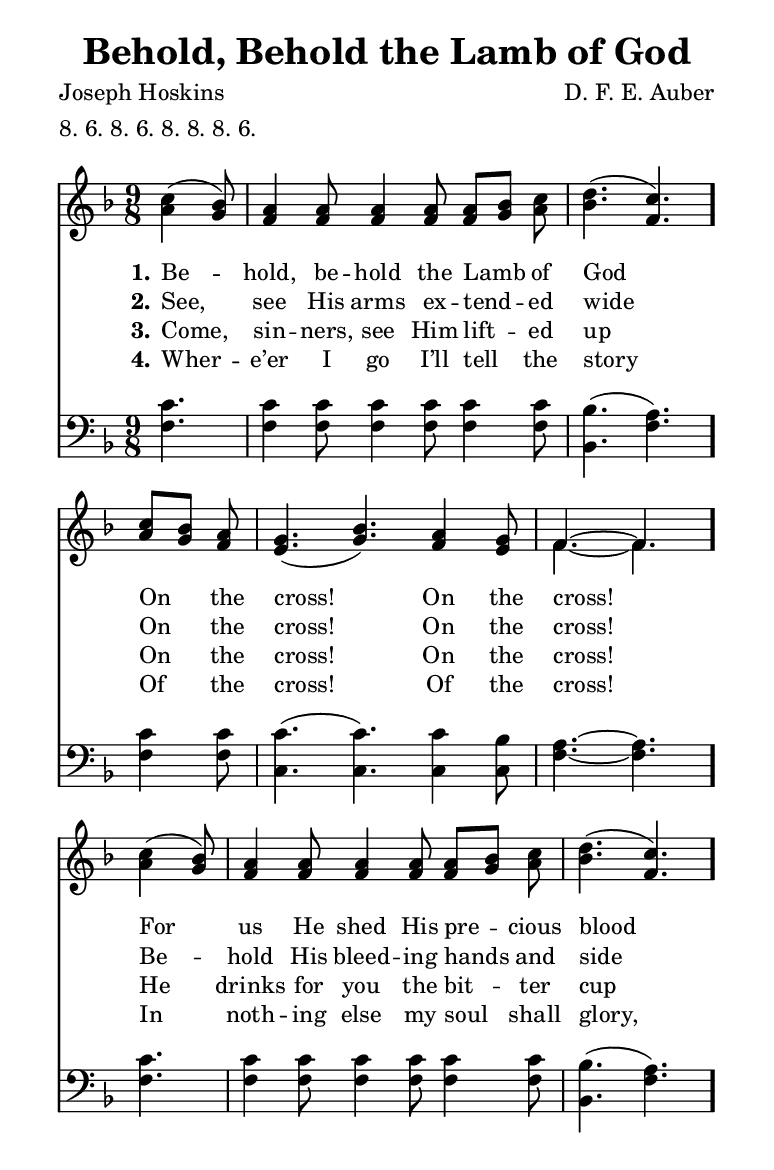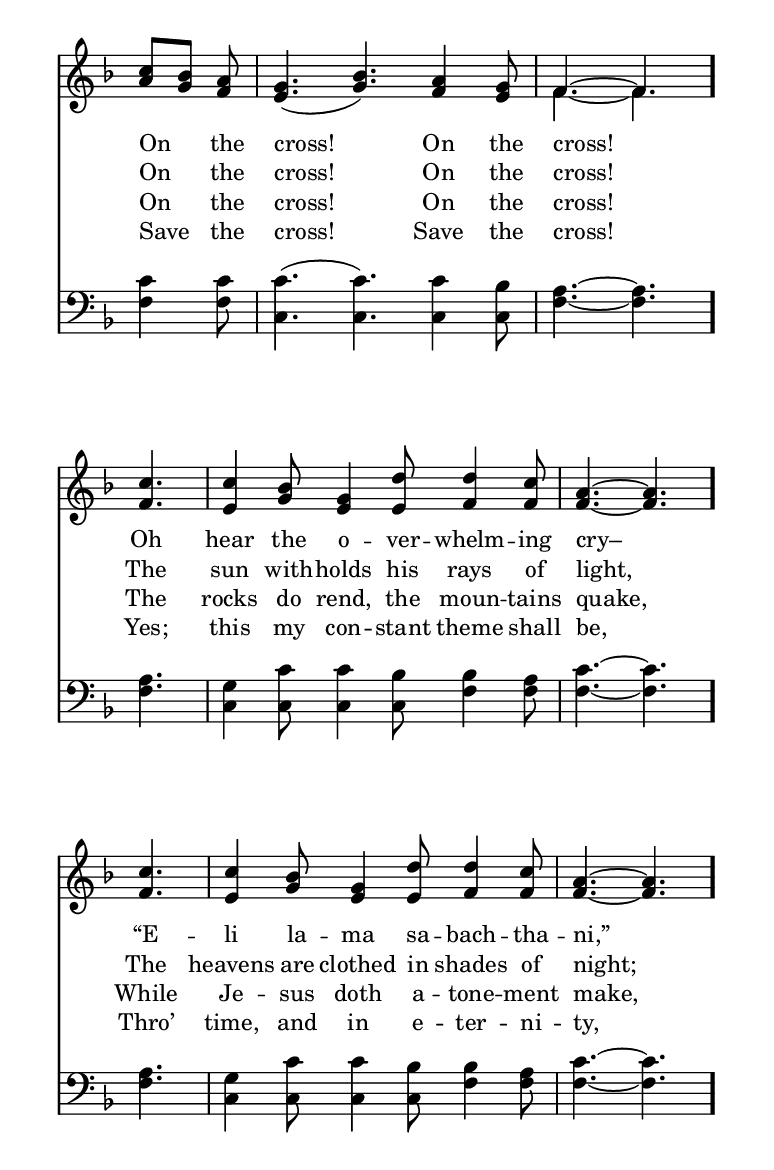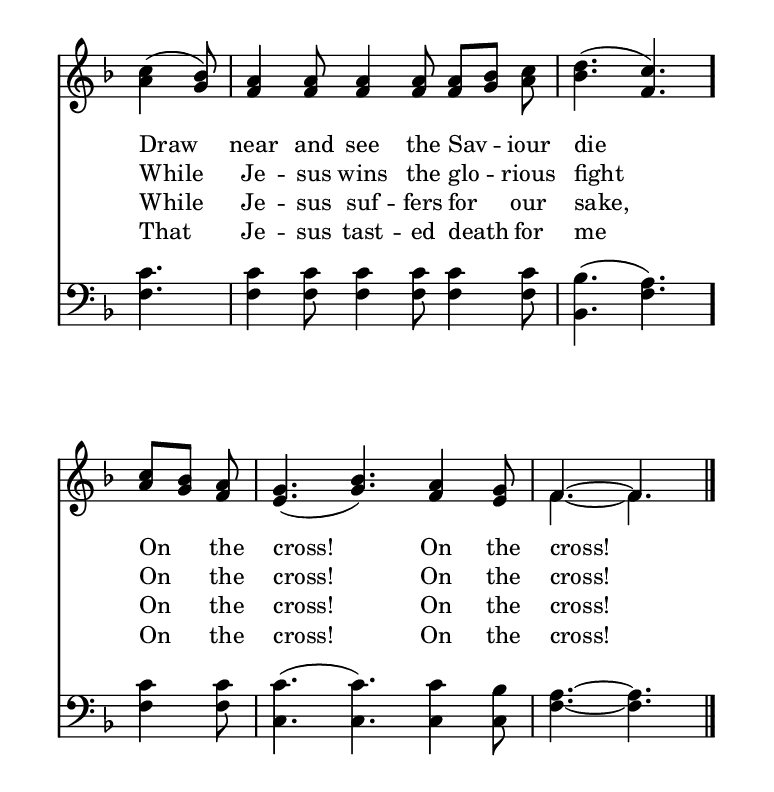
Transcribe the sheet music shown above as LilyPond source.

\include "common/global.ily"
\paper {
  \include "common/paper.ily"
}


\header{
  %gospel
  hymnnumber = "3"
  title = "Behold, Behold the Lamb of God"
  tunename = "Mercy’s Free"
  meter = "8. 6. 8. 6. 8. 8. 8. 6."
  poet = "Joseph Hoskins" % from http://hymnary.org/text/behold_behold_the_lamb_of_god_on_the_cro
  % original has "A. Jukes" but if anything it might be Richard Jukes (EOG005, same tune, also somehow linked on hymnary.org to this song). Messages of Love Hymn Book has J. Hoskins.
  composer = "D. F. E. Auber"
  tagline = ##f
}

global = {
  \include "common/overrides.ily"
  \autoBeamOff
  \override Staff.TimeSignature.style = #'numbered \time 9/8
  \once \override Score.MetronomeMark.transparent = ##t
  \tempo 4 = 80
  \key f \major
  \partial 4.
}

patternOne   = { c4( c8) | c4 c8 c4 c8 c8[ c8] c8 | c4.( c4.) c8[ c8] c8 | c4.( c4.) c4 c8 | c4. ~ c4. }
patternTwo   = { c4. | c4 c8 c4 c8 c4 c8 | c4. ~ c4. c4. | c4 c8 c4 c8 c4 c8 | c4. ~ c4. }
patternThree = { c4. | c4 c8 c4 c8 c4 c8 | c4.( c4.) c4 c8 | c4.( c4.) c4 c8 | c4. ~ c4. }

notesSoprano = {
\global
\relative c' {

    \changePitch \patternOne { c' bes | a a a a a bes c | d c c bes a | g bes a g | f f }
    \changePitch \patternOne { c' bes | a a a a a bes c | d c c bes a | g bes a g | f f }
    \changePitch \patternTwo { c' | c bes g d' d c | a a c | c bes g d' d c | a a }
    \changePitch \patternOne { c bes | a a a a a bes c | d c c bes a | g bes a g | f f }

    \bar "|."

}
}

notesAlto = {
\global
\relative e' {

    \changePitch \patternOne { a g | f f f f f g a | bes f a g f | e g f e | f f }
    \changePitch \patternOne { a g | f f f f f g a | bes f a g f | e g f e | f f }
    \changePitch \patternTwo { f | e g e e f f | f f f | e g e e f f | f f }
    \changePitch \patternOne { a g | f f f f f g a | bes f a g f | e g f e | f f }

}
}

notesTenor = {
\global
\relative a {

    \changePitch \patternThree { c | c c c c c c | bes a c c | c c c bes | a a }
    \changePitch \patternThree { c | c c c c c c | bes a c c | c c c bes | a a }
    \changePitch \patternTwo   { a | g c c bes bes a | c c a | g c c bes bes a | c c }
    \changePitch \patternThree { c | c c c c c c | bes a c c | c c c bes | a a }

}
}

notesBass = {
\global
\relative a {

    \changePitch \patternThree { f | f f f f f f | bes, f' f f | c c c c | f f }
    \changePitch \patternThree { f | f f f f f f | bes, f' f f | c c c c | f f }
    \changePitch \patternTwo   { f | c c c c f f | f f | f c c c c f f | f f }
    \changePitch \patternThree { f | f f f f f f | bes, f' f f | c c c c | f f }

}
}

wordsA = \lyricmode {
\set stanza = "1."

    Be -- hold, be -- hold the Lamb of God \bar "."
    On the cross! On the cross! \bar "." \eogbreak
    For us He shed His pre -- cious blood \bar "."
    On the cross! On the cross! \bar "." \eogbreak
    Oh hear the o -- ver -- whelm -- ing cry– \bar "."
    “E -- li la -- ma sa -- bach -- tha -- ni,” \bar "." \eogbreak
    Draw near and see the Sav -- iour die \bar "."
    On the cross! On the cross! \bar "."

}

wordsB = \lyricmode {
\set stanza = "2."

    See, see His arms ex -- tend -- ed wide
    On the cross! On the cross! \bar "."
    Be -- hold His bleed -- ing hands and side
    On the cross! On the cross! \bar "."
    The sun with -- holds his rays of light,
    The heavens are clothed in shades of night;
    While Je -- sus wins the glo -- rious fight
    On the cross! On the cross! \bar "."

}

wordsC = \lyricmode {
\set stanza = "3."

    Come, sin -- ners, see Him lift -- ed up
    On the cross! On the cross! \bar "."
    He drinks for you the bit -- ter cup
    On the cross! On the cross! \bar "."
    The rocks do rend, the moun -- tains quake,
    While Je -- sus doth a -- tone -- ment make,
    While Je -- sus suf -- fers for our sake,
    On the cross! On the cross! \bar "."

}

wordsD = \lyricmode {
\set stanza = "4."

    Wher -- e’er I go I’ll tell the story
    Of the cross! Of the cross! \bar "."
    In noth -- ing else my soul shall glory,
    Save the cross! Save the cross! \bar "."
    Yes; this my con -- stant theme shall be,
    Thro’ time, and in e -- ter -- ni -- ty,
    That Je -- sus tast -- ed death for me
    On the cross! On the cross! \bar "."

}


\score {
  \context ChoirStaff <<
    \context Staff = upper <<
      \set Staff.autoBeaming = ##f
      \set ChoirStaff.systemStartDelimiter = #'SystemStartBar
      \set ChoirStaff.printPartCombineTexts = ##f
      \partcombine #'(2 . 9) \notesSoprano \notesAlto
      \context NullVoice = sopranos { \voiceOne << \notesSoprano >> }
      \context Lyrics = one   \lyricsto sopranos \wordsA
      \context Lyrics = two   \lyricsto sopranos \wordsB
      \context Lyrics = three \lyricsto sopranos \wordsC
      \context Lyrics = four  \lyricsto sopranos \wordsD
    >>
    \context Staff = men <<
      \set Staff.autoBeaming = ##f
      \clef bass
      \set ChoirStaff.printPartCombineTexts = ##f
      \partcombine #'(2 . 9) \notesTenor \notesBass
    >>
  >>
  \layout {
    \include "common/layout.ily"
  }
  \midi{
    \include "common/midi.ily"
  }
}

\version "2.19.49"  % necessary for upgrading to future LilyPond versions.

